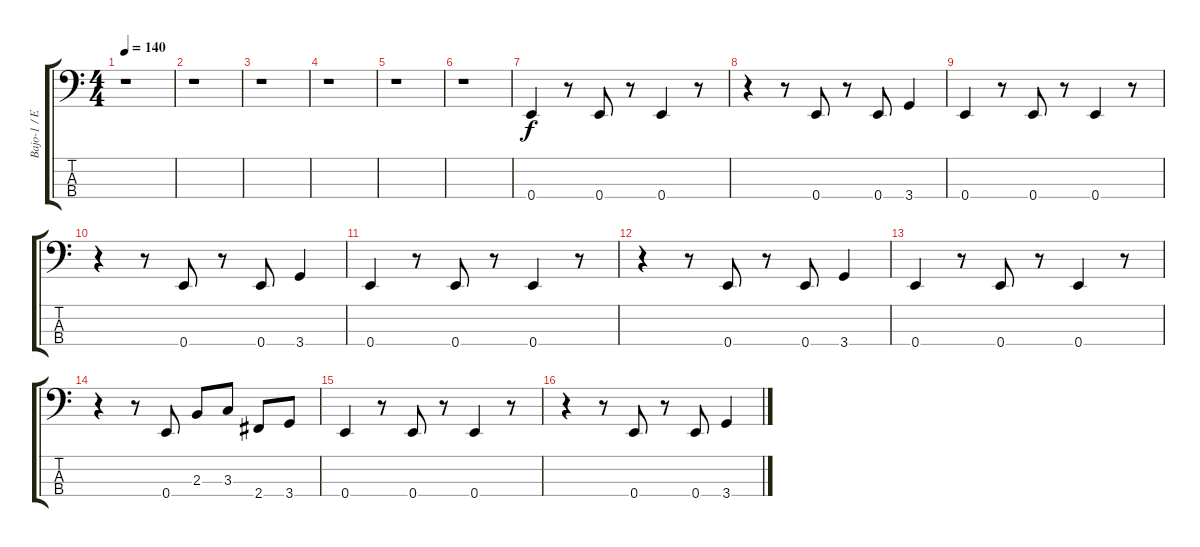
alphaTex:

\track ("Bajo-1 / Efectos" "Bajo-1 / E") {instrument slapbass1}
\staff {score tabs}
\tuning (G2 D2 A1 E1) {hide}
\ts (4 4)
\tempo 140
\clef f4
\ks c
r.1{dy f} |
r.1 |
r.1 |
r.1 |
r.1 |
r.1 |
0.4.4{instrument slapbass1} r.8 0.4.8 r.8 0.4.4 r.8 |
r.4 r.8 0.4.8 r.8 0.4.8 3.4.4 |
0.4.4{instrument slapbass1} r.8 0.4.8 r.8 0.4.4 r.8 |
r.4 r.8 0.4.8 r.8 0.4.8 3.4.4 |
0.4.4{instrument slapbass1} r.8 0.4.8 r.8 0.4.4 r.8 |
r.4 r.8 0.4.8 r.8 0.4.8 3.4.4 |
0.4.4{instrument slapbass1} r.8 0.4.8 r.8 0.4.4 r.8 |
r.4{instrument lead8bassandlead} r.8 0.4.8 2.3.8 3.3.8 2.4.8 3.4.8 |
0.4.4 r.8 0.4.8 r.8 0.4.4 r.8 |
r.4 r.8 0.4.8 r.8 0.4.8 3.4.4
